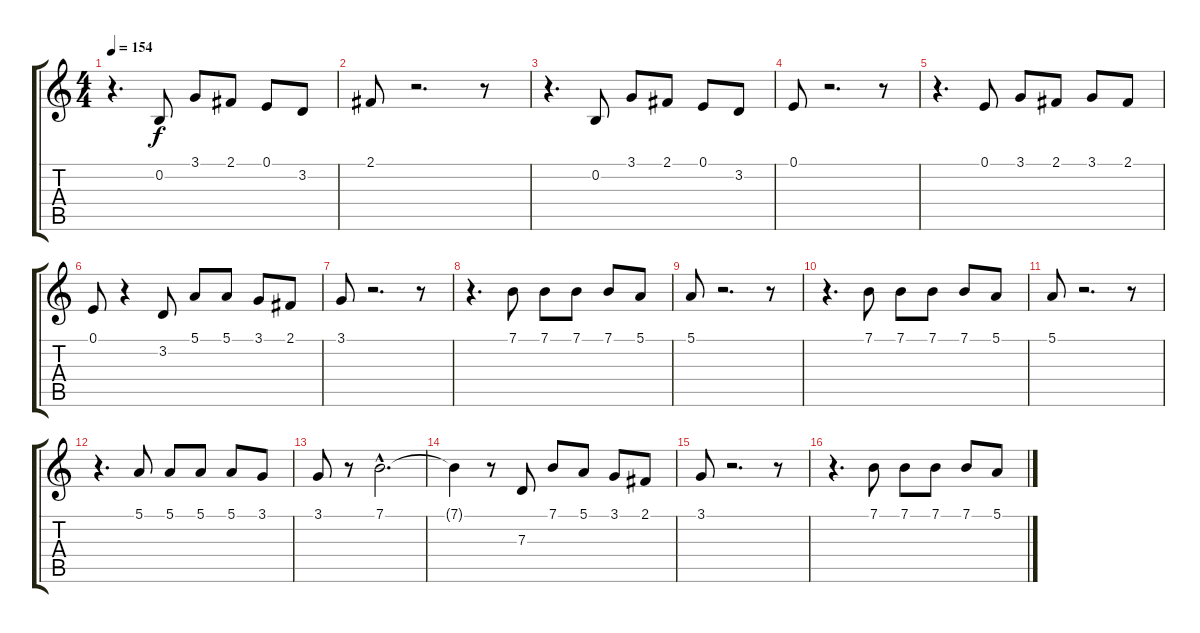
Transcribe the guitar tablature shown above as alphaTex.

\track "" {instrument choiraahs}
\staff {score tabs}
\tuning (E4 B3 G3 D3 A2 E2) {hide}
\ts (4 4)
\tempo 154
\clef g2
\ks c
r.4{d dy f} 0.2.8 3.1.8 2.1.8 0.1.8 3.2.8 |
2.1.8 r.2{d} r.8 |
r.4{d} 0.2.8 3.1.8 2.1.8 0.1.8 3.2.8 |
0.1.8 r.2{d} r.8 |
r.4{d} 0.1.8 3.1.8 2.1.8 3.1.8 2.1.8 |
0.1.8 r.4 3.2.8 5.1.8 5.1.8 3.1.8 2.1.8 |
3.1.8 r.2{d} r.8 |
r.4{d} 7.1.8 7.1.8 7.1.8 7.1.8 5.1.8 |
5.1.8 r.2{d} r.8 |
r.4{d} 7.1.8 7.1.8 7.1.8 7.1.8 5.1.8 |
5.1.8 r.2{d} r.8 |
r.4{d} 5.1.8 5.1.8 5.1.8 5.1.8 3.1.8 |
3.1.8 r.8 7.1{hac}.2{d} |
7.1{t}.4 r.8 7.3.8 7.1.8 5.1.8 3.1.8 2.1.8 |
3.1.8 r.2{d} r.8 |
r.4{d} 7.1.8 7.1.8 7.1.8 7.1.8 5.1.8
